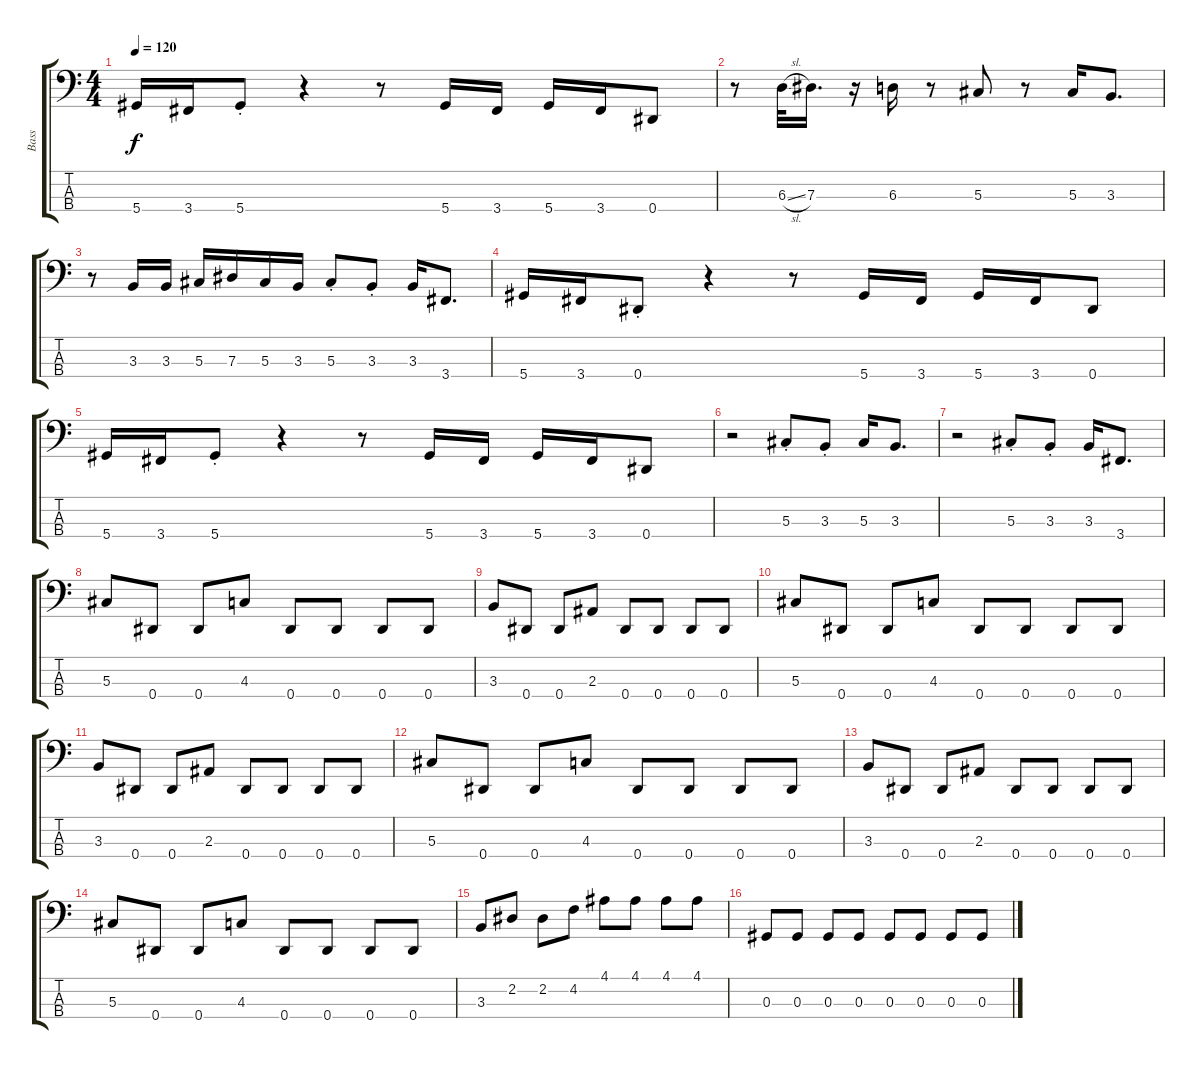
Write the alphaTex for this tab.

\track ("Bass" "Bass") {instrument electricbasspick}
\staff {score tabs}
\tuning (Gb2 Db2 Ab1 Eb1) {hide}
\ts (4 4)
\tempo 120
\clef f4
\ks c
5.4.16{dy f} 3.4.16 5.4{st}.8 r.4 r.8 5.4.16 3.4.16 5.4.16 3.4.16 0.4.8 |
r.8 6.3{sl}.32 7.3.16{d} r.16 6.3.16 r.8 5.3.8 r.8 5.3.16 3.3.8{d} |
r.8 3.3.16 3.3.16 5.3.16 7.3.16 5.3.16 3.3.16 5.3{st}.8 3.3{st}.8 3.3.16 3.4.8{d} |
5.4.16 3.4.16 0.4{st}.8 r.4 r.8 5.4.16 3.4.16 5.4.16 3.4.16 0.4.8 |
5.4.16 3.4.16 5.4{st}.8 r.4 r.8 5.4.16 3.4.16 5.4.16 3.4.16 0.4.8 |
r.2 5.3{st}.8 3.3{st}.8 5.3.16 3.3.8{d} |
r.2 5.3{st}.8 3.3{st}.8 3.3.16 3.4.8{d} |
5.3.8 0.4.8 0.4.8 4.3.8 0.4.8 0.4.8 0.4.8 0.4.8 |
3.3.8 0.4.8 0.4.8 2.3.8 0.4.8 0.4.8 0.4.8 0.4.8 |
5.3.8 0.4.8 0.4.8 4.3.8 0.4.8 0.4.8 0.4.8 0.4.8 |
3.3.8 0.4.8 0.4.8 2.3.8 0.4.8 0.4.8 0.4.8 0.4.8 |
5.3.8 0.4.8 0.4.8 4.3.8 0.4.8 0.4.8 0.4.8 0.4.8 |
3.3.8 0.4.8 0.4.8 2.3.8 0.4.8 0.4.8 0.4.8 0.4.8 |
5.3.8 0.4.8 0.4.8 4.3.8 0.4.8 0.4.8 0.4.8 0.4.8 |
3.3.8 2.2.8 2.2.8 4.2.8 4.1.8 4.1.8 4.1.8 4.1.8 |
0.3.8 0.3.8 0.3.8 0.3.8 0.3.8 0.3.8 0.3.8 0.3.8
